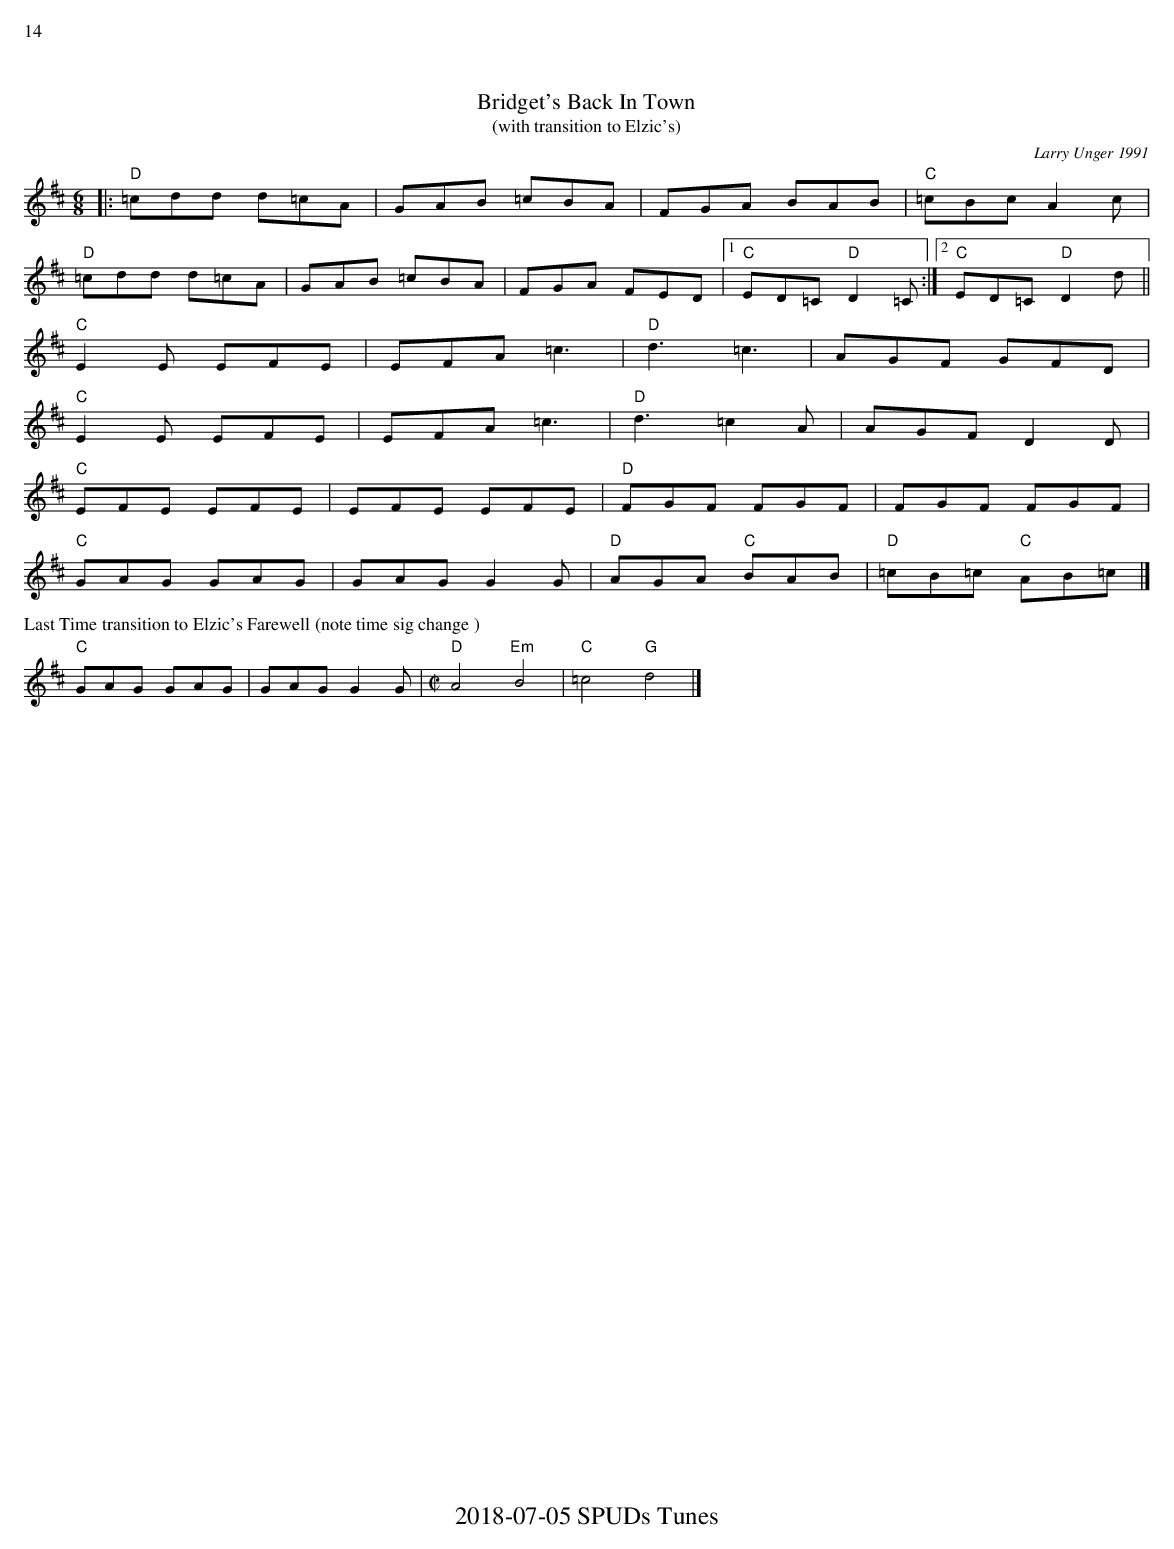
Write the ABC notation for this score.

X:1
%%text 14
T:Bridget's Back In Town
T:(with transition to Elzic's)
C: Larry Unger 1991
M: 6/8
L: 1/8
K:D
|:"D" =cdd d=cA| GAB =cBA| FGA BAB| "C" =cBc A2c |
"D" =cdd d=cA| GAB =cBA| FGA FED |1"C" ED=C "D" D2=C:|2 "C" ED=C "D"D2d||
"C" E2E EFE | EFA =c3| "D" d3 =c3 | AGF GFD|
"C" E2E EFE | EFA =c3| "D" d3 =c2A| AGF D2D|
"C" EFE EFE|EFE EFE|"D" FGF FGF | FGF FGF|
"C" GAG GAG| GAG G2G | "D" AGA "C" BAB| "D" =cB=c "C" AB=c|]
%%text Last Time transition to Elzic's Farewell (note time sig change )
"C" GAG GAG| GAG G2G |\
M:C|
"D" A4  "Em"B4| "C" =c4 "G" d4|]
